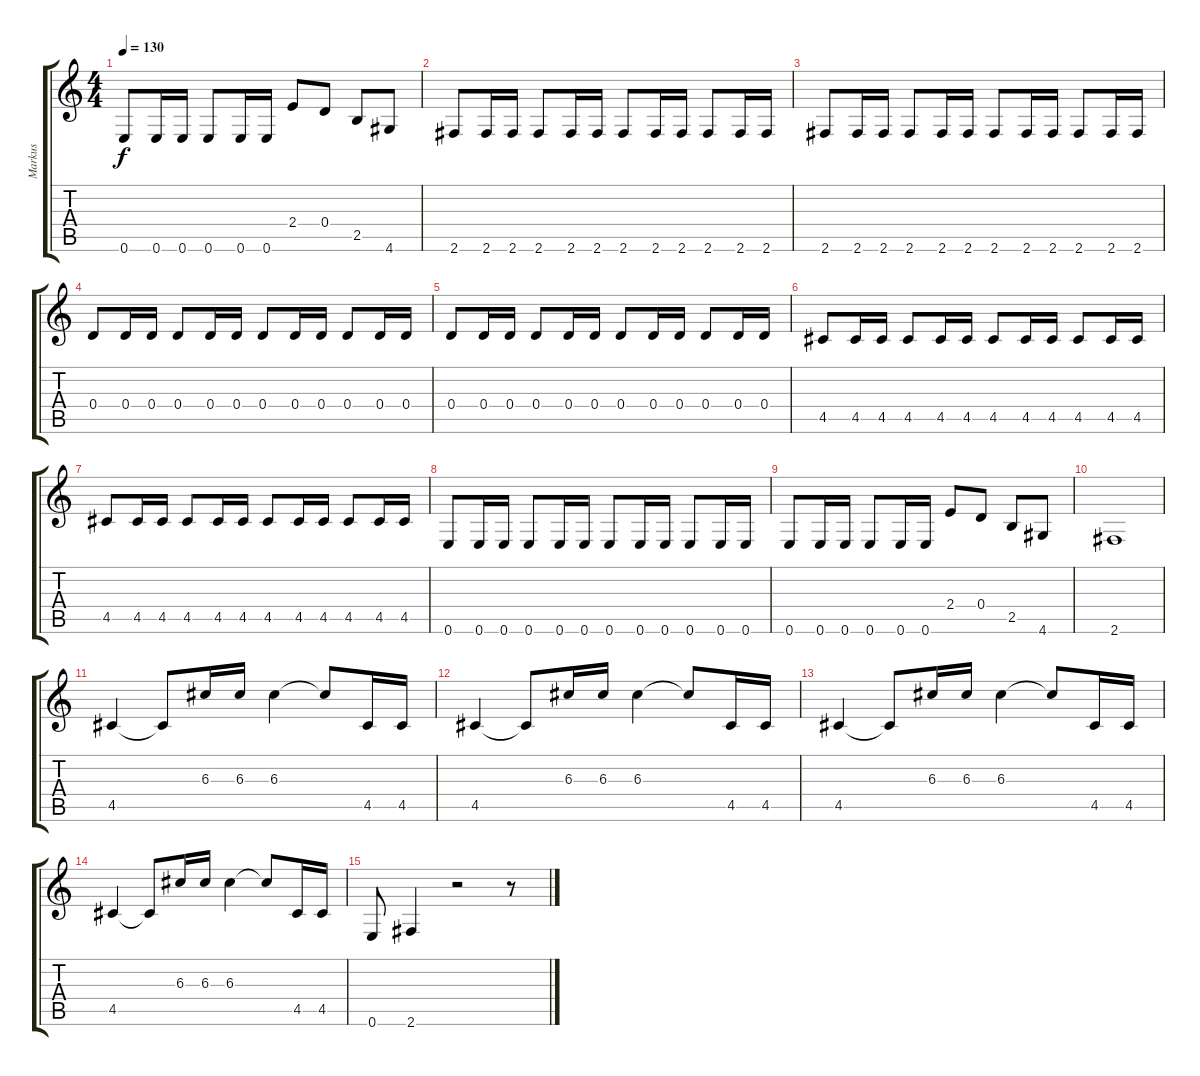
\track ("Markus" "Markus") {instrument electricbassfinger}
\staff {score tabs}
\tuning (E4 B3 G3 D3 A2 E2) {hide}
\ts (4 4)
\tempo 130
\clef g2
\ks c
0.6.8{dy f} 0.6.16 0.6.16 0.6.8 0.6.16 0.6.16 2.4.8 0.4.8 2.5.8 4.6.8 |
2.6.8 2.6.16 2.6.16 2.6.8 2.6.16 2.6.16 2.6.8 2.6.16 2.6.16 2.6.8 2.6.16 2.6.16 |
2.6.8 2.6.16 2.6.16 2.6.8 2.6.16 2.6.16 2.6.8 2.6.16 2.6.16 2.6.8 2.6.16 2.6.16 |
0.4.8 0.4.16 0.4.16 0.4.8 0.4.16 0.4.16 0.4.8 0.4.16 0.4.16 0.4.8 0.4.16 0.4.16 |
0.4.8 0.4.16 0.4.16 0.4.8 0.4.16 0.4.16 0.4.8 0.4.16 0.4.16 0.4.8 0.4.16 0.4.16 |
4.5.8 4.5.16 4.5.16 4.5.8 4.5.16 4.5.16 4.5.8 4.5.16 4.5.16 4.5.8 4.5.16 4.5.16 |
4.5.8 4.5.16 4.5.16 4.5.8 4.5.16 4.5.16 4.5.8 4.5.16 4.5.16 4.5.8 4.5.16 4.5.16 |
0.6.8 0.6.16 0.6.16 0.6.8 0.6.16 0.6.16 0.6.8 0.6.16 0.6.16 0.6.8 0.6.16 0.6.16 |
0.6.8 0.6.16 0.6.16 0.6.8 0.6.16 0.6.16 2.4.8 0.4.8 2.5.8 4.6.8 |
2.6.1 |
4.5.4 4.5{t}.8 6.3.16 6.3.16 6.3.4 6.3{t}.8 4.5.16 4.5.16 |
4.5.4 4.5{t}.8 6.3.16 6.3.16 6.3.4 6.3{t}.8 4.5.16 4.5.16 |
4.5.4 4.5{t}.8 6.3.16 6.3.16 6.3.4 6.3{t}.8 4.5.16 4.5.16 |
4.5.4 4.5{t}.8 6.3.16 6.3.16 6.3.4 6.3{t}.8 4.5.16 4.5.16 |
0.6.8 2.6.4 r.2 r.8
